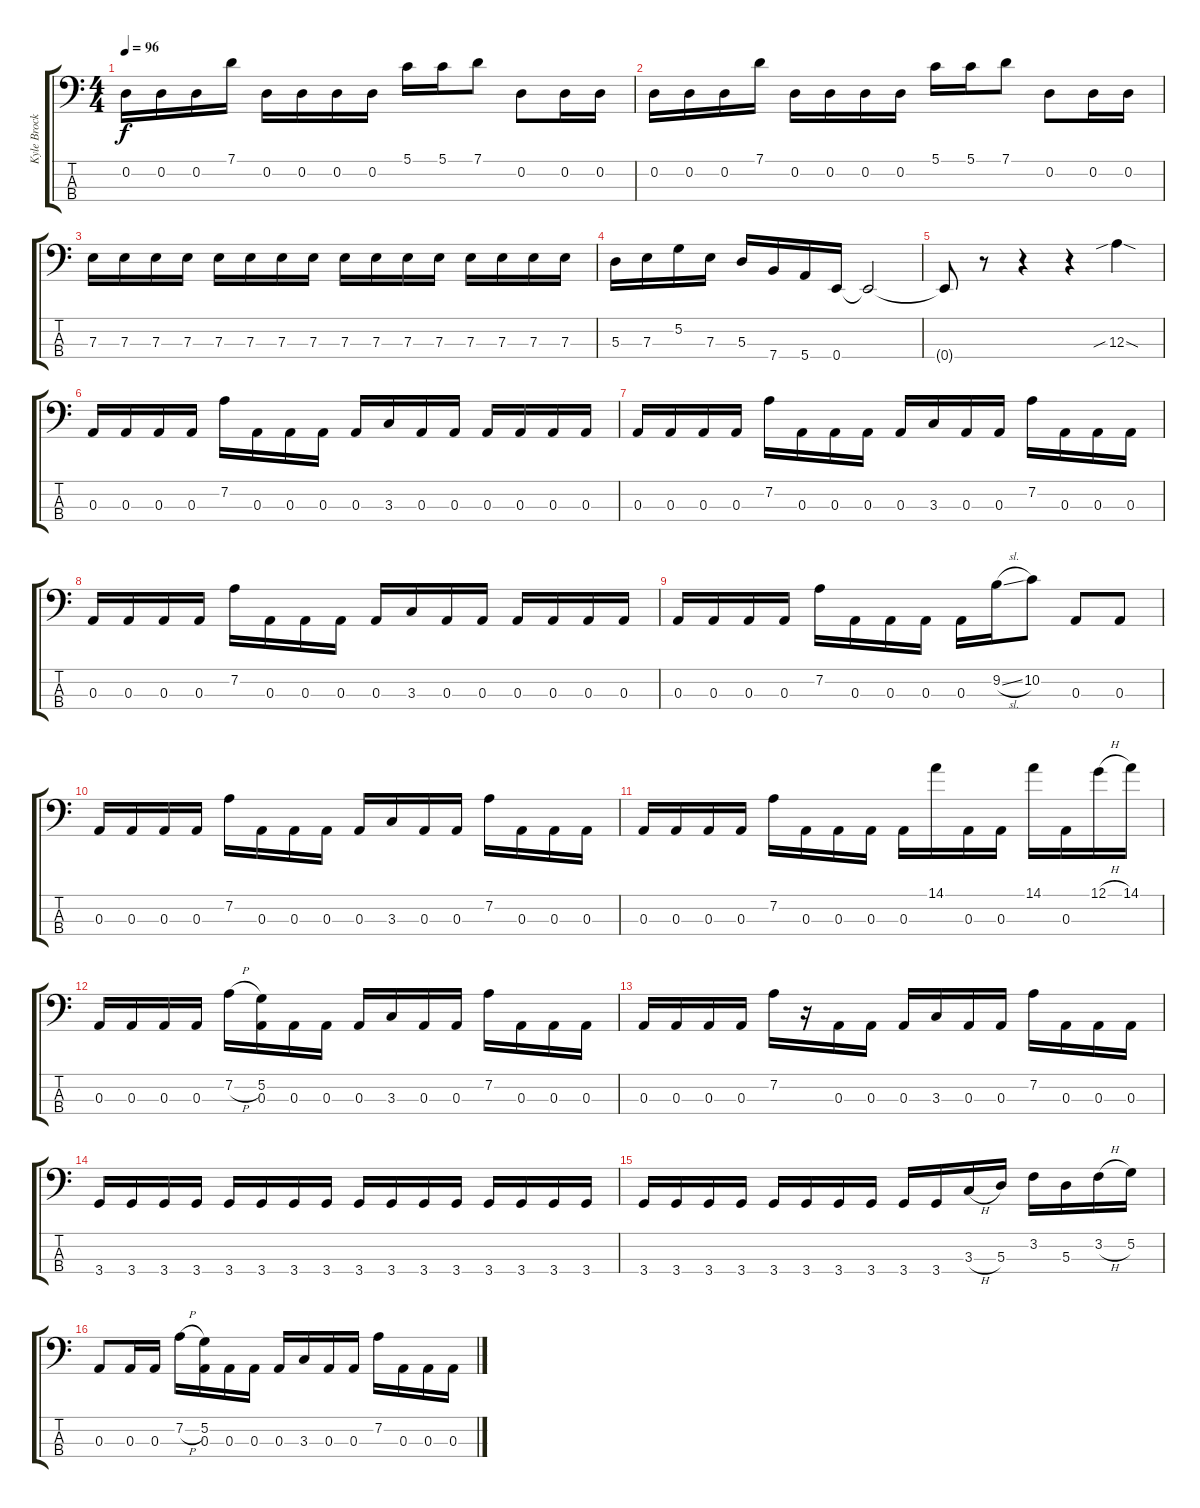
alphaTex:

\track ("Kyle Brock - Bass" "Kyle Brock") {instrument electricbassfinger}
\staff {score tabs}
\tuning (G2 D2 A1 E1) {hide}
\ts (4 4)
\tempo 96
\clef f4
\ks c
0.2.16{dy f} 0.2.16 0.2.16 7.1.16 0.2.16 0.2.16 0.2.16 0.2.16 5.1.16 5.1.16 7.1.8 0.2.8 0.2.16 0.2.16 |
0.2.16 0.2.16 0.2.16 7.1.16 0.2.16 0.2.16 0.2.16 0.2.16 5.1.16 5.1.16 7.1.8 0.2.8 0.2.16 0.2.16 |
7.3.16 7.3.16 7.3.16 7.3.16 7.3.16 7.3.16 7.3.16 7.3.16 7.3.16 7.3.16 7.3.16 7.3.16 7.3.16 7.3.16 7.3.16 7.3.16 |
5.3.16 7.3.16 5.2.16 7.3.16 5.3.16 7.4.16 5.4.16 0.4.16 0.4{t}.2 |
0.4{t}.8 r.8 r.4 r.4 12.3{sib sod}.4 |
0.3.16 0.3.16 0.3.16 0.3.16 7.2.16 0.3.16 0.3.16 0.3.16 0.3.16 3.3.16 0.3.16 0.3.16 0.3.16 0.3.16 0.3.16 0.3.16 |
0.3.16 0.3.16 0.3.16 0.3.16 7.2.16 0.3.16 0.3.16 0.3.16 0.3.16 3.3.16 0.3.16 0.3.16 7.2.16 0.3.16 0.3.16 0.3.16 |
0.3.16 0.3.16 0.3.16 0.3.16 7.2.16 0.3.16 0.3.16 0.3.16 0.3.16 3.3.16 0.3.16 0.3.16 0.3.16 0.3.16 0.3.16 0.3.16 |
0.3.16 0.3.16 0.3.16 0.3.16 7.2.16 0.3.16 0.3.16 0.3.16 0.3.16 9.2{sl}.16 10.2.8 0.3.8 0.3.8 |
0.3.16 0.3.16 0.3.16 0.3.16 7.2.16 0.3.16 0.3.16 0.3.16 0.3.16 3.3.16 0.3.16 0.3.16 7.2.16 0.3.16 0.3.16 0.3.16 |
0.3.16 0.3.16 0.3.16 0.3.16 7.2.16 0.3.16 0.3.16 0.3.16 0.3.16 14.1.16 0.3.16 0.3.16 14.1.16 0.3.16 12.1{h}.16 14.1.16 |
0.3.16 0.3.16 0.3.16 0.3.16 7.2{h}.16 (5.2 0.3).16 0.3.16 0.3.16 0.3.16 3.3.16 0.3.16 0.3.16 7.2.16 0.3.16 0.3.16 0.3.16 |
0.3.16 0.3.16 0.3.16 0.3.16 7.2.16 r.16 0.3.16 0.3.16 0.3.16 3.3.16 0.3.16 0.3.16 7.2.16 0.3.16 0.3.16 0.3.16 |
3.4.16 3.4.16 3.4.16 3.4.16 3.4.16 3.4.16 3.4.16 3.4.16 3.4.16 3.4.16 3.4.16 3.4.16 3.4.16 3.4.16 3.4.16 3.4.16 |
3.4.16 3.4.16 3.4.16 3.4.16 3.4.16 3.4.16 3.4.16 3.4.16 3.4.16 3.4.16 3.3{h}.16 5.3.16 3.2.16 5.3.16 3.2{h}.16 5.2.16 |
0.3.8 0.3.16 0.3.16 7.2{h}.16 (5.2 0.3).16 0.3.16 0.3.16 0.3.16 3.3.16 0.3.16 0.3.16 7.2.16 0.3.16 0.3.16 0.3.16
